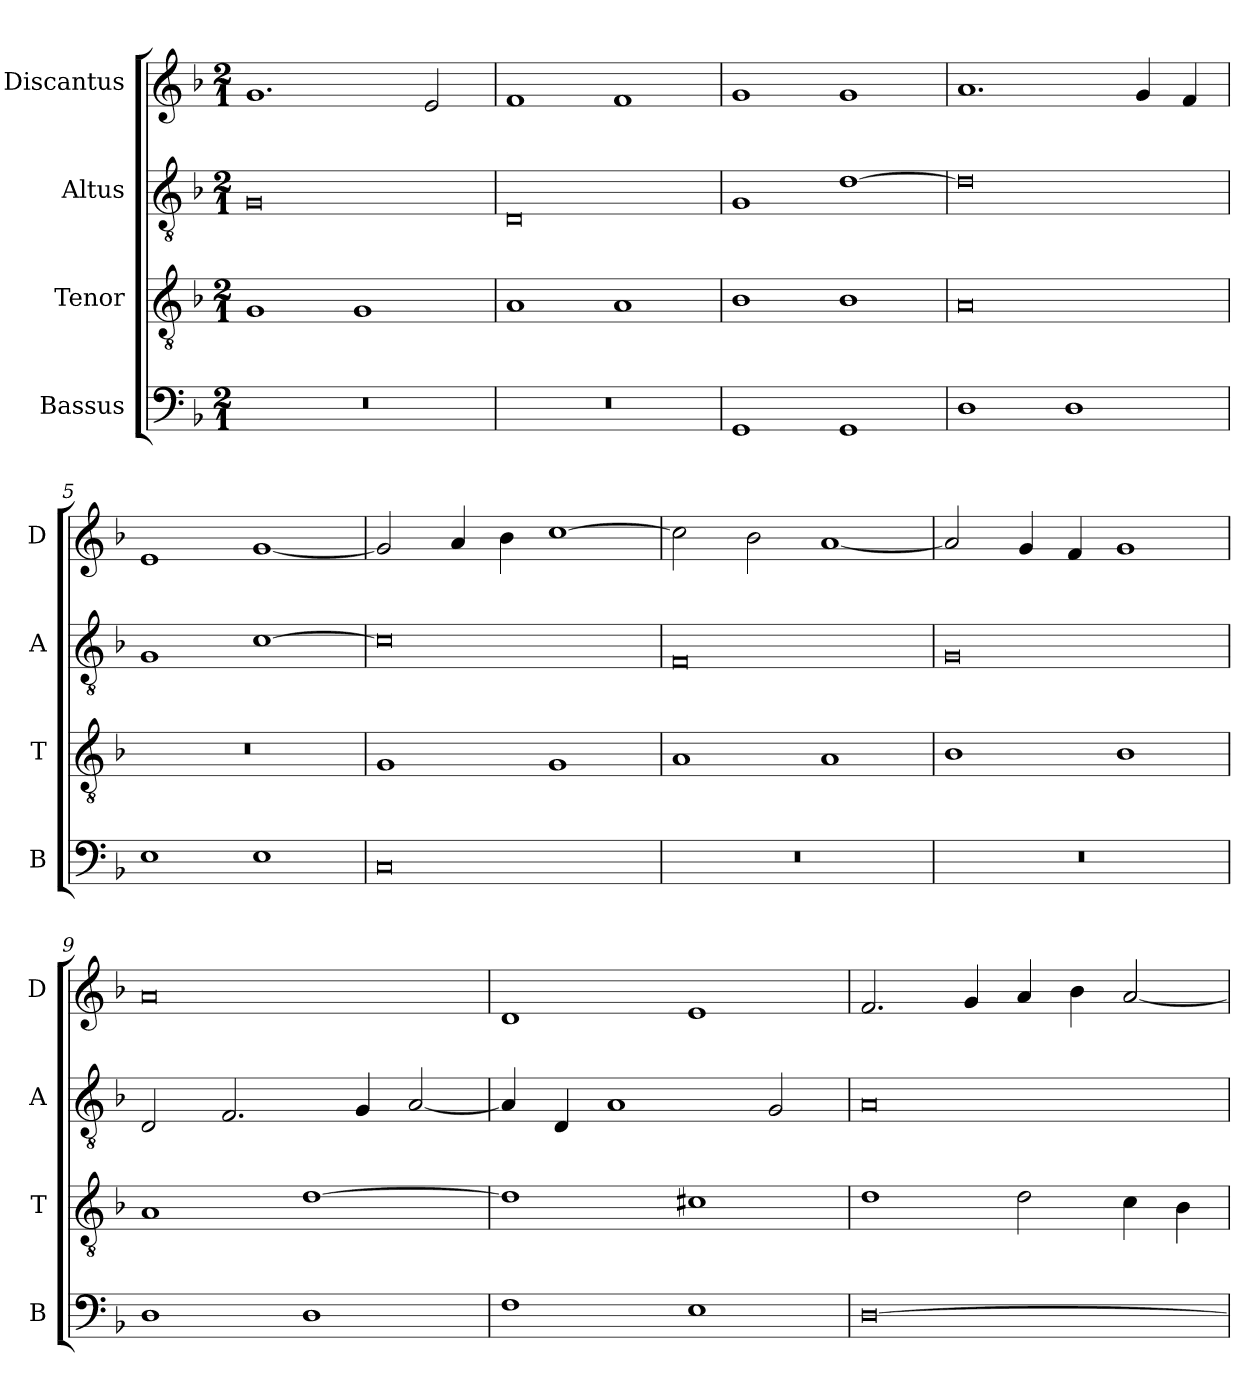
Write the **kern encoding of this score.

**kern	**kern	**kern	**kern
*part4	*part3	*part2	*part1
*staff4	*staff3	*staff2	*staff1
*I"Bassus	*I"Tenor	*I"Altus	*I"Discantus
*I'B	*I'T	*I'A	*I'D
*clefF4	*clefGv2	*clefGv2	*clefG2
*k[b-]	*k[b-]	*k[b-]	*k[b-]
*M2/1	*M2/1	*M2/1	*M2/1
=1	=1	=1	=1
0r	1G	0G	1.g
.	1G	.	.
.	.	.	2e/
=2	=2	=2	=2
0r	1A	0D	1f
.	1A	.	1f
=3	=3	=3	=3
1GG	1B-	1G	1g
1GG	1B-	[1d	1g
=4	=4	=4	=4
1D	0A	0d]	1.a
1D	.	.	.
.	.	.	4g/
.	.	.	4f/
=5	=5	=5	=5
1E	0r	1G	1e
1E	.	[1c	[1g
=6	=6	=6	=6
0C	1G	0c]	2g/]
.	.	.	4a/
.	.	.	4b-\
.	1G	.	[1cc
=7	=7	=7	=7
0r	1A	0F	2cc\]
.	.	.	2b-\
.	1A	.	[1a
=8	=8	=8	=8
0r	1B-	0G	2a/]
.	.	.	4g/
.	.	.	4f/
.	1B-	.	1g
=9	=9	=9	=9
1D	1A	2D/	0a
.	.	2.F/	.
1D	[1d	.	.
.	.	4G/	.
.	.	[2A/	.
=10	=10	=10	=10
1F	1d]	4A/]	1d
.	.	4D/	.
.	.	1A	.
1E	1c#X	.	1e
.	.	2G/	.
=11	=11	=11	=11
[0D	1d	0A	2.f/
.	.	.	4g/
.	2d\	.	4a/
.	.	.	4b-\
.	4c\	.	[2a/
.	4B-\	.	.
=	=	=	=
*-	*-	*-	*-
